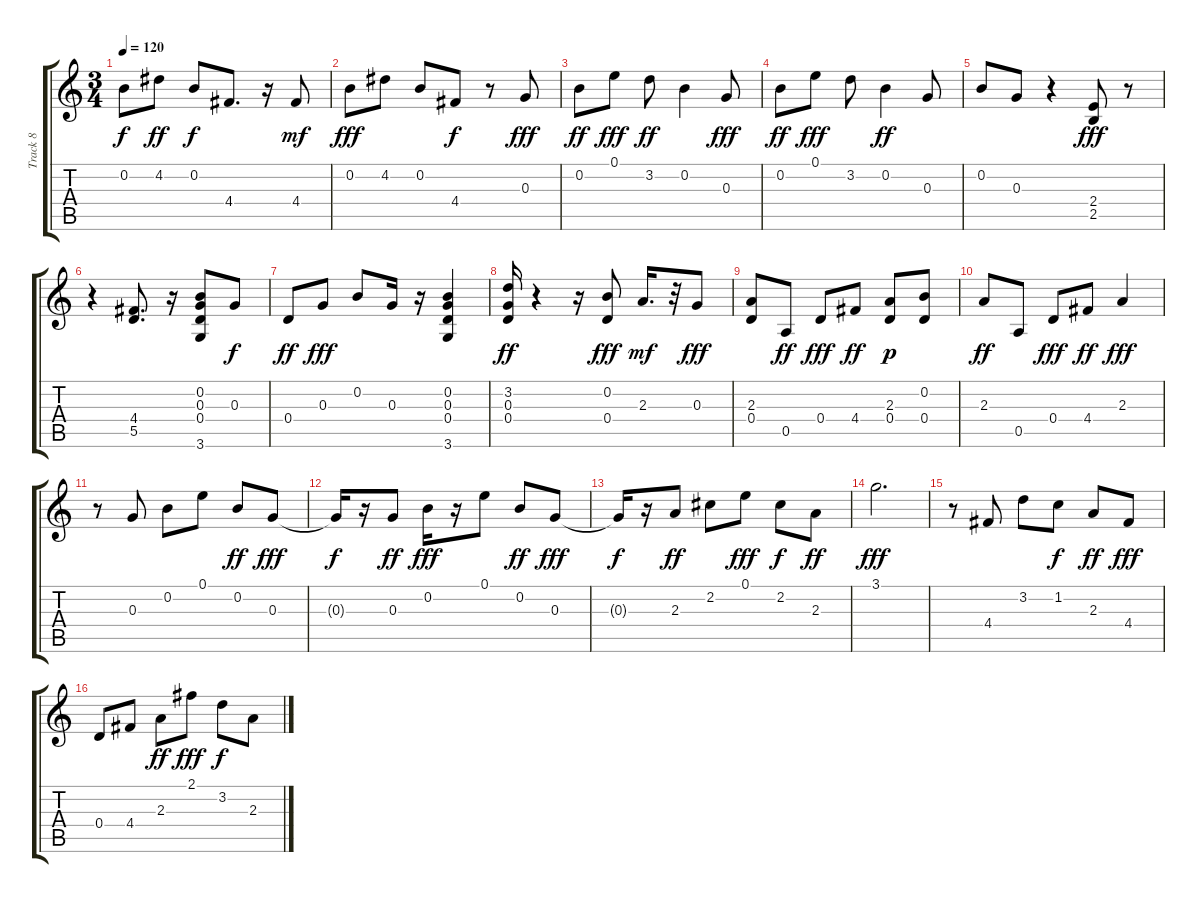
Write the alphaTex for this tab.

\track ("Track 8" "Track 8") {instrument acousticguitarsteel}
\staff {score tabs}
\tuning (E4 B3 G3 D3 A2 E2) {hide}
\ts (3 4)
\tempo 120
\clef g2
\ks c
0.2.8{dy f} 4.2.8{dy ff} 0.2.8{dy f} 4.4.8{d} r.16 4.4.8{dy mf} |
0.2.8{dy fff} 4.2.8 0.2.8 4.4.8{dy f} r.8 0.3.8{dy fff} |
0.2.8{dy ff} 0.1.8{dy fff} 3.2.8{dy ff} 0.2.4 0.3.8{dy fff} |
0.2.8{dy ff} 0.1.8{dy fff} 3.2.8 0.2.4{dy ff} 0.3.8 |
0.2.8 0.3.8 r.4 (2.4 2.5).8{dy fff} r.8 |
r.4 (4.4 5.5).8{d} r.16 (0.2 0.3 0.4 3.6).8 0.3.8{dy f} |
0.4.8{dy ff} 0.3.8{dy fff} 0.2.8 0.3.16 r.16 (0.2 0.3 0.4 3.6).4 |
(3.2 0.3 0.4).16{dy ff} r.4 r.16 (0.2 0.4).8{dy fff} 2.3.16{d dy mf} r.32 0.3.8{dy fff} |
(2.3 0.4).8 0.5.8{dy ff} 0.4.8{dy fff} 4.4.8{dy ff} (2.3 0.4).8{dy p} (0.2 0.4).8 |
2.3.8{dy ff} 0.5.8 0.4.8{dy fff} 4.4.8{dy ff} 2.3.4{dy fff} |
r.8 0.3.8 0.2.8 0.1.8 0.2.8{dy ff} 0.3.8{dy fff} |
0.3{t}.16{dy f} r.16 0.3.8{dy ff} 0.2.16{dy fff} r.16 0.1.8 0.2.8{dy ff} 0.3.8{dy fff} |
0.3{t}.16{dy f} r.16 2.3.8{dy ff} 2.2.8 0.1.8{dy fff} 2.2.8{dy f} 2.3.8{dy ff} |
3.1.2{d dy fff} |
r.8 4.4.8 3.2.8 1.2.8{dy f} 2.3.8{dy ff} 4.4.8{dy fff} |
0.4.8 4.4.8 2.3.8{dy ff} 2.1.8{dy fff} 3.2.8{dy f} 2.3.8
